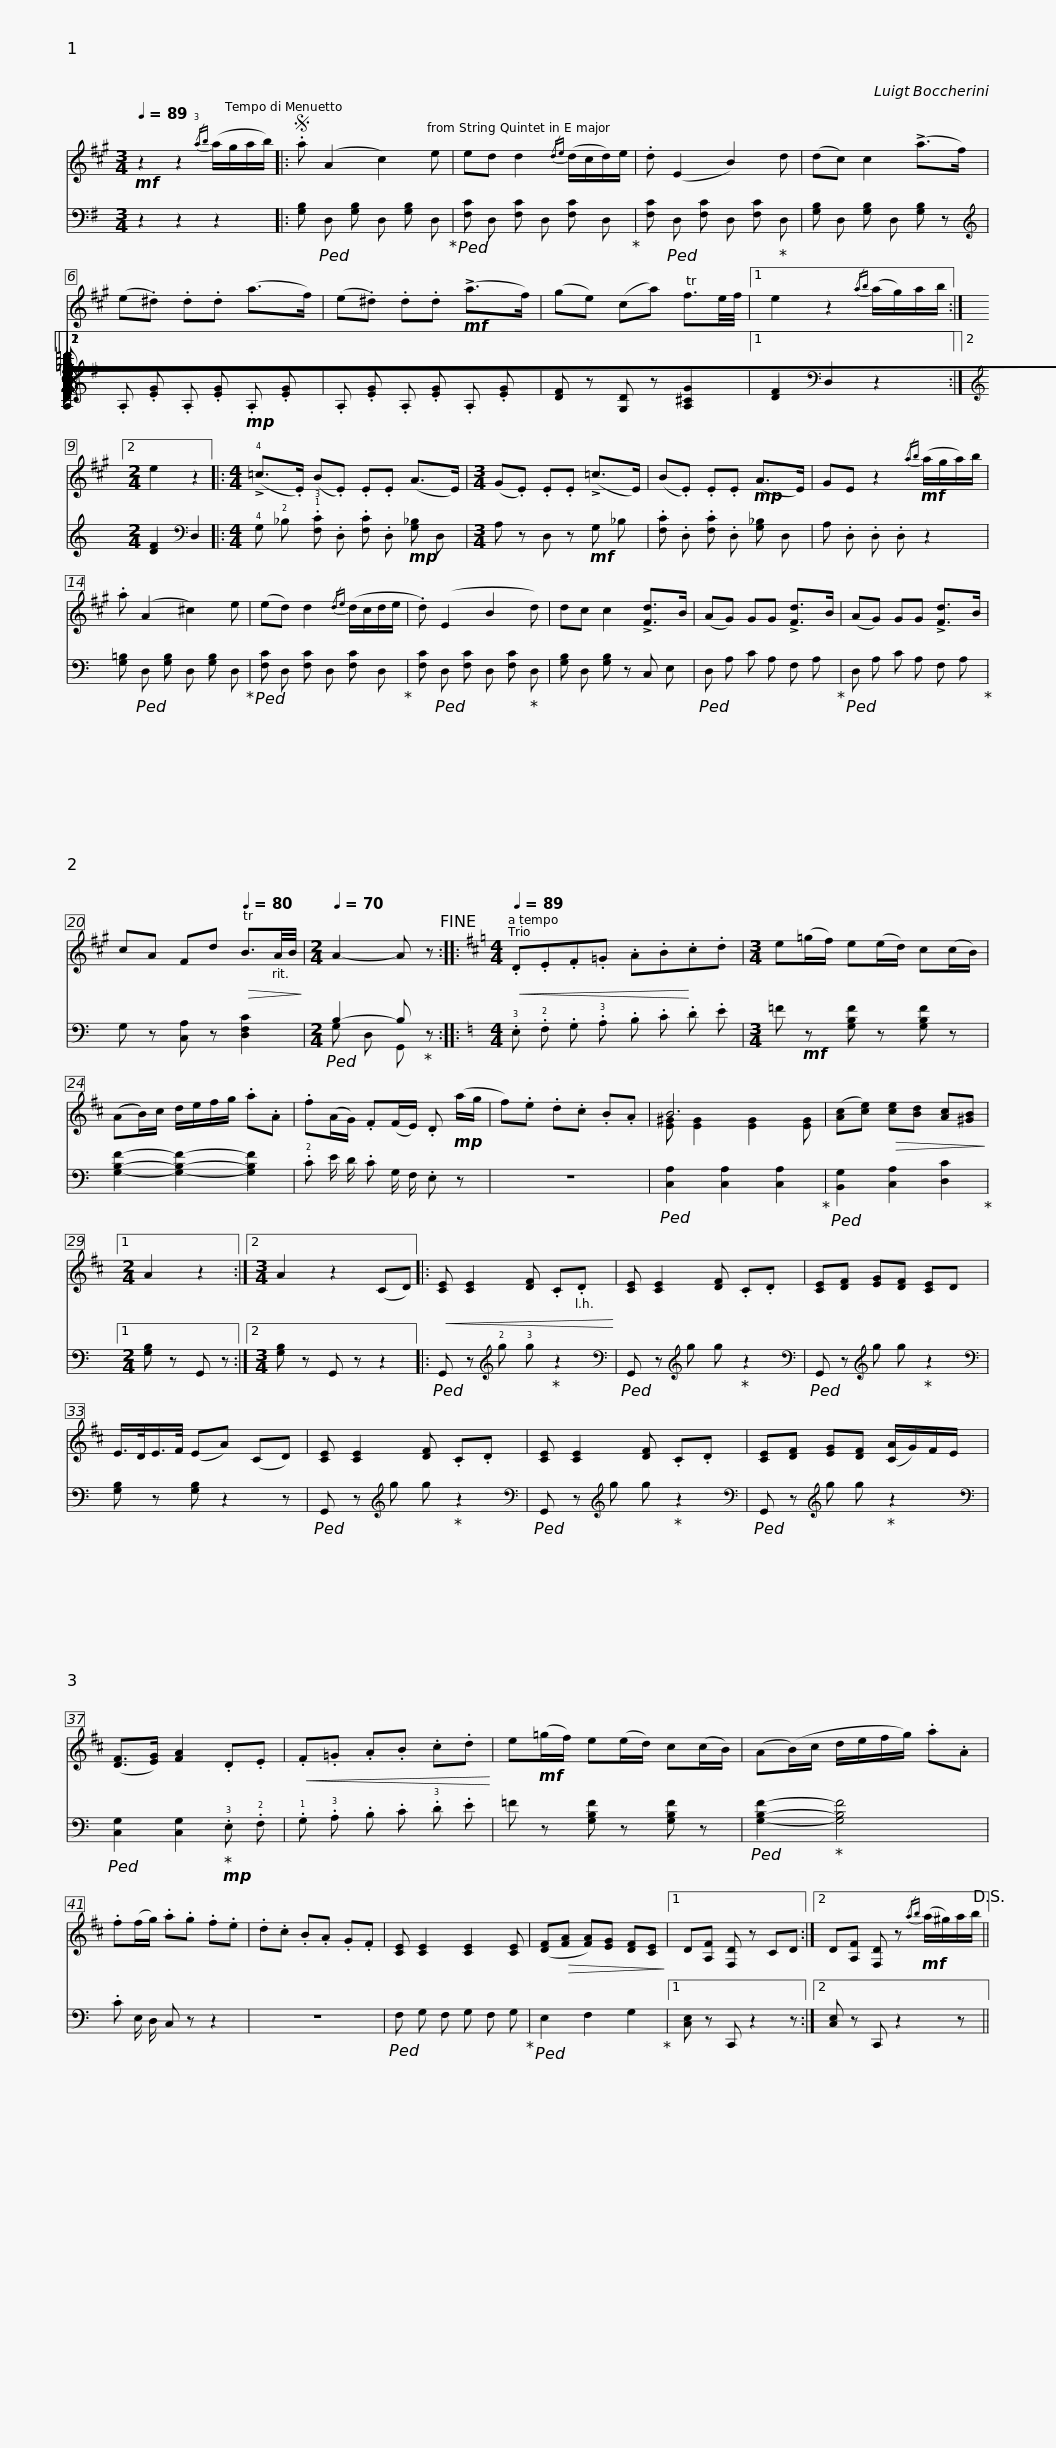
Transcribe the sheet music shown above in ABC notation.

X:1
%%score ( 1 2 ) ( 3 4 )
L:1/8
Q:1/4=89
M:3/4
I:linebreak $
K:G
V:1 treble transpose=-2
V:2 treble transpose="-2 "
V:3 bass
V:4 bass
V:1
[K:A]!mf! z2 z2{/!3!ab} (a/g/a/b/) |:S .a (A2 c2) e | ed d2{/de} (d/c/d/)e/ | .d (E2 B2) d |$ (dc) c2 (!>!a>f) | %5
 (e.^d) .d.d (a>f) | (e.^d) .d.d!mf! (!>!a>f) | (ge) (ca) Tf3/2e/4f/4 |1$ e2 z2{/ab} (a/g/)a/b/ :|2[M:2/4] e2 z2 |: %10
[M:4/4] (!>!!4!=c>.E) (B.E) .E.E (A>E) |[M:3/4] (G.E) .E.E (!>!=c>E) |$ (B.E) .E.E!mp! (A>E) | GE z2!mf!{/ab} (a/g/a/)b/ | .a (A2 ^c2) e |$ %15
 (ed) d2{/de} (d/c/d/e/ | .d) (E2 B2 d) | dc c2 !>![Fd]>B |$ (AG) GG !>![Fd]>B | (AG) GG !>![Fd]>B | %20
 cA Fd[Q:1/4=80]!>(! TB3/2A/4B/4!>)! |[M:2/4][Q:1/4=70] A2- A z!fine! ::$[K:D][M:4/4][Q:1/4=89]!<(! .D.E.F.=G .A.B!<)!.c.d |[M:3/4] e(=g/f/) e(e/d/) c(c/B/) |$ ((AB/))c/ d/e/f/g/ .a.A | %25
 .f(A/G/) .F(F/E/) .D!mp! (a/g/ | f).e .d.c .B.A |$ B6 | ([Ac][ce])!>(! [ce][Bd] [Ac][^GB]!>)! |1[M:2/4] A2 z2 :|2 %30
[M:3/4] A2 z2 (CD) |:$!<(! [CE] [CE]2 [DF] .C.D!<)! | [CE] [CE]2 [DF] .C.D | [CE][DF] [EG][DF] [CE]D |$ E/>D/E/>F/ (EA) (CD) | %35
 [CE] [CE]2 [DF] .C.D | [CE] [CE]2 [DF] .C.D | [CE][DF] [EG][DF] ([CA]/G/)F/E/ |$ ([DF]>[EG]) [FA]2 .D.E |!<(! .F.=G .A.B .c.d!<)! | %40
 e!mf!(=g/f/) e(e/d/) c(c/B/) |$ (A(B/)c/ d/e/f/g/) .a.A | .f(f/g/) .a.g .f.e | .d.c .B.A .G.F |$ [CE] [CE]2 [CE]2 [CE] | %45
 ([DF]!>(![FA] [FA])[EG] [DF][CE]!>)! |1 D[A,F] [F,D] z CD :|2 D[A,F] [F,D] z!mf!{/ab} (a/^g/)a/b/!D.S.! || %48
V:2
[K:A] x6 |: x6 | x6 | x6 |$ x6 | %5
 x6 | x6 | x6 |1$ x6 :|2[M:2/4] x4 |: %10
[M:4/4] x8 |[M:3/4] x6 |$ x6 | x6 | x6 |$ %15
 x6 | x6 | x6 |$ x6 | x6 | %20
 x6 |[M:2/4] x4 ::$[K:D][M:4/4] x8 |[M:3/4] x6 |$ x6 | %25
 x6 | x6 |$ [E^G] [EG]2 [EG]2 [EG] | x6 |1[M:2/4] x4 :|2 %30
[M:3/4] x6 |:$ x6 | x6 | x6 |$ x6 | %35
 x6 | x6 | x6 |$ x6 | x6 | %40
 x6 |$ x6 | x6 | x6 |$ x6 | %45
 x6 |1 x6 :|2 x6 || %48
V:3
 z2 z2 z2 |: [G,B,]!ped! D, [G,B,] D, [G,B,] D,!ped-up! |!ped! [F,C] D, [F,C] D, [F,C] D,!ped-up! | [F,C]!ped! D, [F,C] D, [F,C]!ped-up! D, |$ [G,B,] D, [G,B,] D, [G,B,] z | %5
[K:treble] .A, .[EG] .A, .[EG]!mp! .A, .[EG] | .A, .[EG] .A, .[EG] .A, .[EG] | [DF] z [G,D] z [A,^CG]2 |1$ [DF]2[K:bass] D,2 z2 :|2[M:2/4][K:treble] [DF]2[K:bass] D,2 |: %10
[M:4/4] !4!G, !2!_B, .!1!!3![F,C] .D, .[F,C] .D,!mp! [G,_B,] D, |[M:3/4] A, z D, z!mf! G, _B, |$ .[F,C] .D, .[F,C] .D, [G,_B,] D, | A, .D, .D, .D, z2 | [G,=B,]!ped! D, [G,B,] D, [G,B,] D,!ped-up! |$ %15
!ped! [F,C] D, [F,C] D, [F,C] D,!ped-up! | [F,C]!ped! D, [F,C] D, [F,C]!ped-up! D, | [G,B,] D, [G,B,] z C, E, |$!ped! (D, A, C A,) F, A,!ped-up! |!ped! (D, A, C) A, F, A,!ped-up! | %20
 G, z [C,A,] z [D,F,C]2 |[M:2/4]!ped! B,2- B,!ped-up! z ::$[K:C][M:4/4] .!3!E, .!2!F, .G, .!3!A, .B, .C .D .E |[M:3/4] =F!mf! z [G,B,F] z [G,B,F] z |$ [G,B,F]2- [G,B,F]2- [G,B,F]2 | %25
 .!2!C (E/ D/ .C) (G,/ F,/) .E, z | z6 |$!ped! [C,A,]2 [C,A,]2 [C,A,]2!ped-up! |!ped! [B,,G,]2 [C,A,]2 [D,C]2!ped-up! |1[M:2/4] [G,B,] z G,, z :|2 %30
[M:3/4] [G,B,] z G,, z z2 |:$!ped! G,, z[K:treble] !2!g !3!g!ped-up! z2 |[K:bass]!ped! G,, z[K:treble] g g!ped-up! z2 |[K:bass]!ped! G,, z[K:treble] g g!ped-up! z2 |$[K:bass] [G,B,] z [G,B,] z2 z | %35
!ped! G,, z[K:treble] g g!ped-up! z2 |[K:bass]!ped! G,, z[K:treble] g g!ped-up! z2 |[K:bass]!ped! G,, z[K:treble] g g!ped-up! z2 |$[K:bass]!ped! [C,G,]2 [C,G,]2!ped-up!!mp! .!3!E, .!2!F, | .!1!G, .!3!A, .B, .C .!3!D .E | %40
 =F z [G,B,F] z [G,B,F] z |$!ped! [G,B,F]2-!ped-up! [G,B,F]4 | .C (E,/ D,/) C, z z2 | z6 |$!ped! (F, G,) (F, G,) (F, G,)!ped-up! | %45
!ped! (E,2 F,2 G,2)!ped-up! |1 [C,E,] z C,, z2 z :|2 [C,E,] z C,, z2 z || %48
V:4
 x6 |: x6 | x6 | x6 |$ x6 | %5
[K:treble] x6 | x6 | x6 |1$ x2[K:bass] x4 :|2[M:2/4][K:treble] x2[K:bass] x2 |: %10
[M:4/4] x8 |[M:3/4] x6 |$ x6 | x6 | x6 |$ %15
 x6 | x6 | x6 |$ x6 | x6 | %20
 x6 |[M:2/4] G, D, G,, z ::$[K:C][M:4/4] x8 |[M:3/4] x6 |$ x6 | %25
 x6 | x6 |$ x6 | x6 |1[M:2/4] x4 :|2 %30
[M:3/4] x6 |:$ x2[K:treble] x4 |[K:bass] x2[K:treble] x4 |[K:bass] x2[K:treble] x4 |$[K:bass] x6 | %35
 x2[K:treble] x4 |[K:bass] x2[K:treble] x4 |[K:bass] x2[K:treble] x4 |$[K:bass] x6 | x6 | %40
 x6 |$ x6 | x6 | x6 |$ x6 | %45
 x6 |1 x6 :|2 x6 || %48
